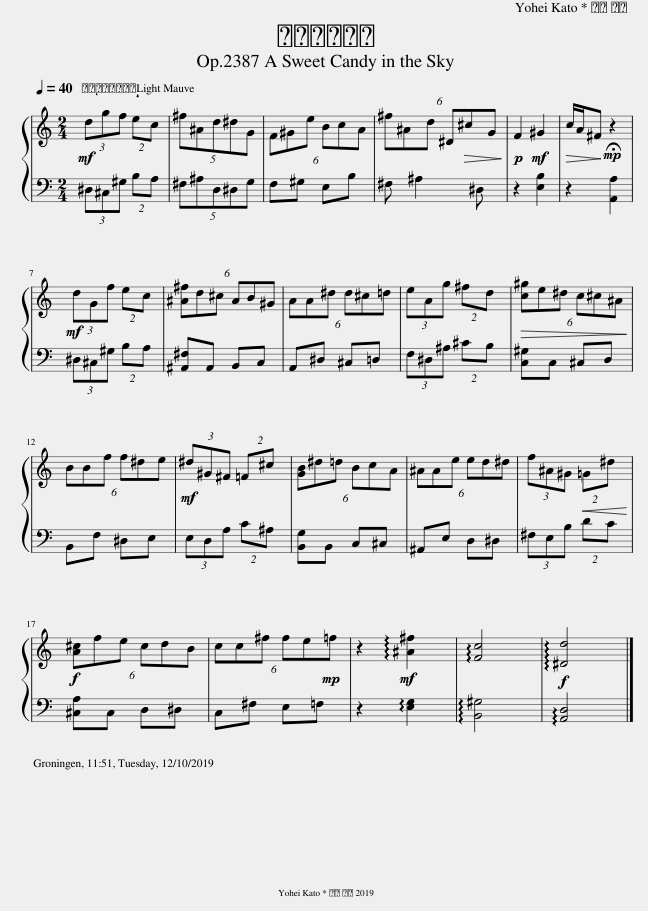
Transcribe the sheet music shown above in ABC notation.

X:1
%%score { 1 | 2 }
L:1/8
Q:1/4=40
M:2/4
I:linebreak $
K:C
V:1 treble
V:2 bass
V:1
!mf! (3dgf ec | (5:4:5^f^Ad^dG | (6:4:6F^Ge BcA | (6:4:6^f^Ad ^D!>(!^cG!>)! |!p! F2!mf! ^G2 | %5
!>(! c/A/^F z2!>)! |$!mf! (3dGf ec | (6:4:6[^A^f]d^c AB^G | (6:4:6AA^d d^c=d | (3eAg ^fd | %10
!>(! (6:4:6[c^g]e^d c^c^A!>)! |$ (6:4:6BBf f^de |!mf! (3^d^G^F =F^c | (6:4:6[GB]^d=d BcA | (6:4:6^AAe ed^d | %15
 (3f^A^G!<(! =G^d!<)! |$!f! (6:4:6[A^c]fe cdB | (6:4:6cc^f fe!mp!=f | z2!mf! !arpeggio![^A^f]2 | !arpeggio![Fc]4 | %20
!f! !arpeggio![^Dd]4 |] %21
V:2
 (3^D,^C,^G, B,A, | (5:4:5^F,^A,D,^D,G, | F,^G, E,B, | ^F, ^A,2 ^D, | z2 [E,B,]2 | %5
 z2!mp! !fermata![A,,A,]2 |$ (3^D,^C,^G, B,A, | [^A,,^F,]A,, B,,C, | A,,^D, ^C,=D, | (3F,^D,^A, ^CB, | %10
 [C,^G,]C, ^C,D, |$ B,,F, ^D,E, | (3E,D,A, C^A, | [B,,G,]B,, C,^C, | ^A,,E, D,^D, | %15
 (3^F,E,B, DC |$ [^C,A,]C, D,^D, | C,^F, E,=F, | z2 !arpeggio![E,G,]2 | !arpeggio![B,,^G,]4 | %20
 !arpeggio![A,,D,]4 |] %21
